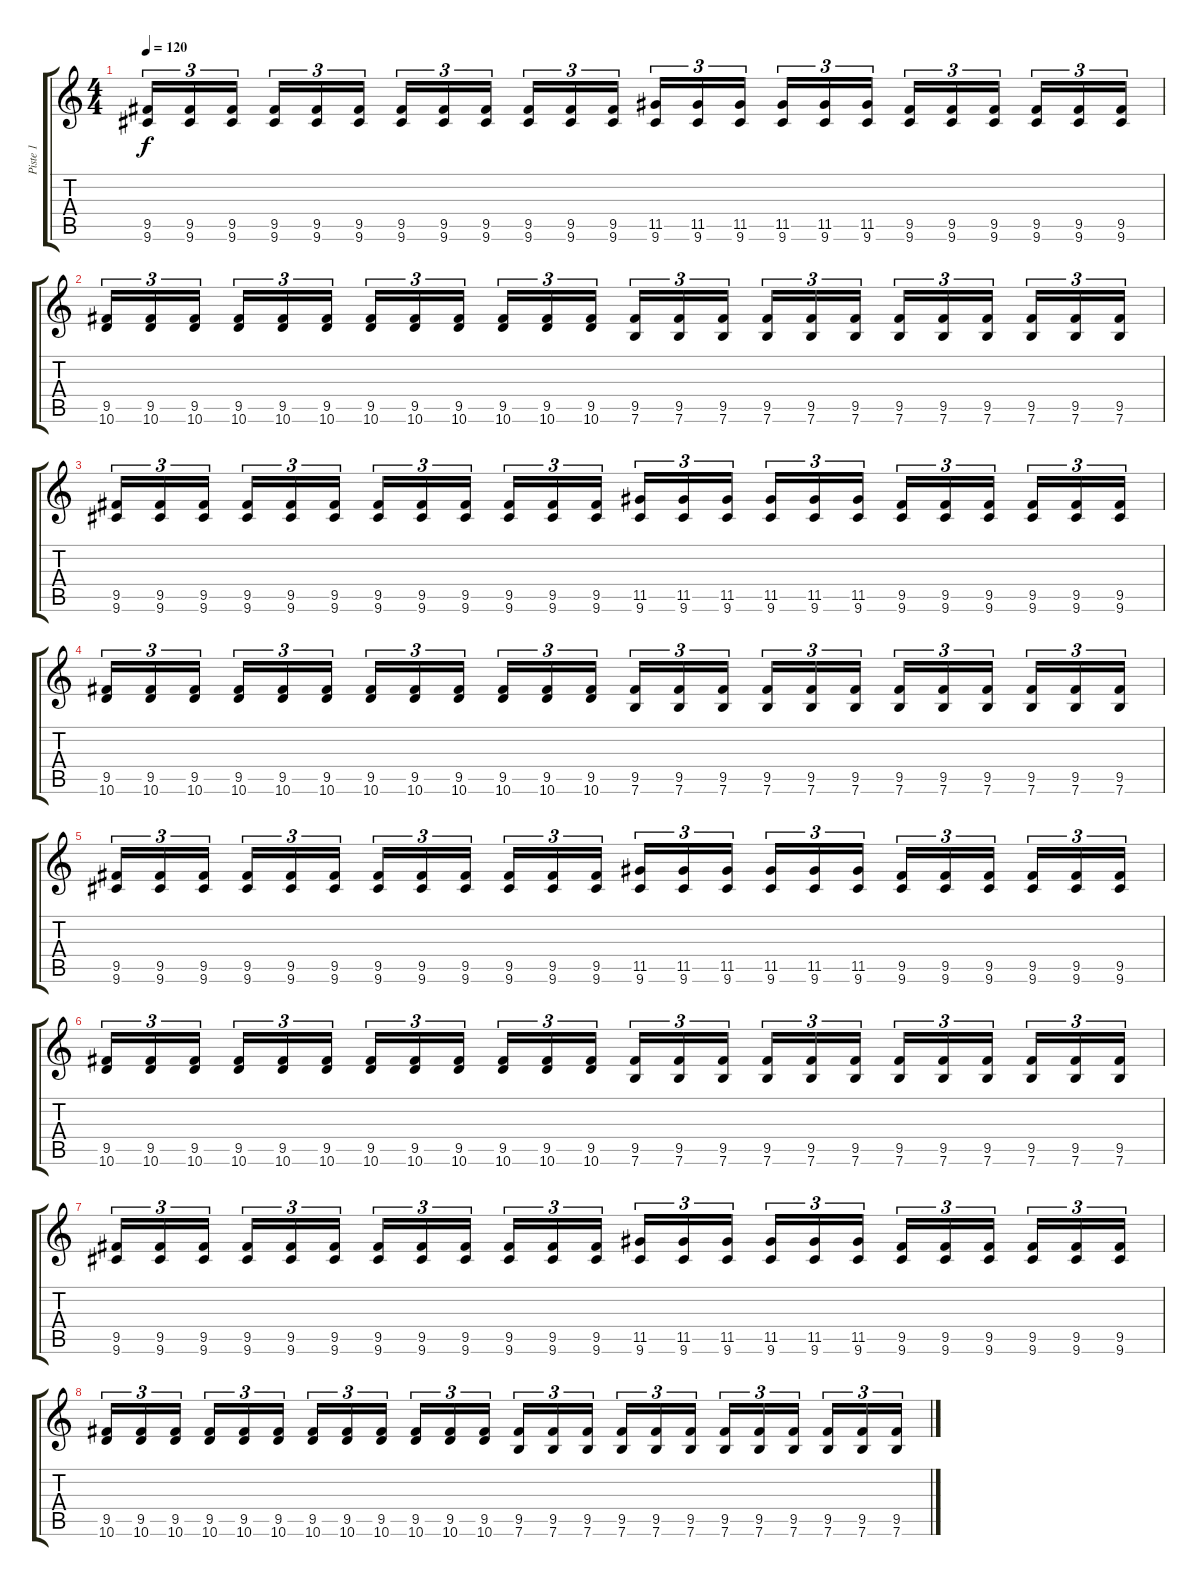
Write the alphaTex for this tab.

\track ("Piste 1" "Piste 1") {instrument distortionguitar}
\staff {score tabs}
\tuning (E4 B3 G3 D3 A2 E2) {hide}
\ts (4 4)
\tempo 120
\clef g2
\ks c
(9.5 9.6).16{tu (3 2) dy f} (9.5 9.6).16{tu (3 2)} (9.5 9.6).16{tu (3 2) beam splitsecondary} (9.5 9.6).16{tu (3 2)} (9.5 9.6).16{tu (3 2)} (9.5 9.6).16{tu (3 2)} (9.5 9.6).16{tu (3 2)} (9.5 9.6).16{tu (3 2)} (9.5 9.6).16{tu (3 2) beam splitsecondary} (9.5 9.6).16{tu (3 2)} (9.5 9.6).16{tu (3 2)} (9.5 9.6).16{tu (3 2)} (11.5 9.6).16{tu (3 2)} (11.5 9.6).16{tu (3 2)} (11.5 9.6).16{tu (3 2) beam splitsecondary} (11.5 9.6).16{tu (3 2)} (11.5 9.6).16{tu (3 2)} (11.5 9.6).16{tu (3 2)} (9.5 9.6).16{tu (3 2)} (9.5 9.6).16{tu (3 2)} (9.5 9.6).16{tu (3 2) beam splitsecondary} (9.5 9.6).16{tu (3 2)} (9.5 9.6).16{tu (3 2)} (9.5 9.6).16{tu (3 2)} |
(9.5 10.6).16{tu (3 2)} (9.5 10.6).16{tu (3 2)} (9.5 10.6).16{tu (3 2) beam splitsecondary} (9.5 10.6).16{tu (3 2)} (9.5 10.6).16{tu (3 2)} (9.5 10.6).16{tu (3 2)} (9.5 10.6).16{tu (3 2)} (9.5 10.6).16{tu (3 2)} (9.5 10.6).16{tu (3 2) beam splitsecondary} (9.5 10.6).16{tu (3 2)} (9.5 10.6).16{tu (3 2)} (9.5 10.6).16{tu (3 2)} (9.5 7.6).16{tu (3 2)} (9.5 7.6).16{tu (3 2)} (9.5 7.6).16{tu (3 2) beam splitsecondary} (9.5 7.6).16{tu (3 2)} (9.5 7.6).16{tu (3 2)} (9.5 7.6).16{tu (3 2)} (9.5 7.6).16{tu (3 2)} (9.5 7.6).16{tu (3 2)} (9.5 7.6).16{tu (3 2) beam splitsecondary} (9.5 7.6).16{tu (3 2)} (9.5 7.6).16{tu (3 2)} (9.5 7.6).16{tu (3 2)} |
(9.5 9.6).16{tu (3 2)} (9.5 9.6).16{tu (3 2)} (9.5 9.6).16{tu (3 2) beam splitsecondary} (9.5 9.6).16{tu (3 2)} (9.5 9.6).16{tu (3 2)} (9.5 9.6).16{tu (3 2)} (9.5 9.6).16{tu (3 2)} (9.5 9.6).16{tu (3 2)} (9.5 9.6).16{tu (3 2) beam splitsecondary} (9.5 9.6).16{tu (3 2)} (9.5 9.6).16{tu (3 2)} (9.5 9.6).16{tu (3 2)} (11.5 9.6).16{tu (3 2)} (11.5 9.6).16{tu (3 2)} (11.5 9.6).16{tu (3 2) beam splitsecondary} (11.5 9.6).16{tu (3 2)} (11.5 9.6).16{tu (3 2)} (11.5 9.6).16{tu (3 2)} (9.5 9.6).16{tu (3 2)} (9.5 9.6).16{tu (3 2)} (9.5 9.6).16{tu (3 2) beam splitsecondary} (9.5 9.6).16{tu (3 2)} (9.5 9.6).16{tu (3 2)} (9.5 9.6).16{tu (3 2)} |
(9.5 10.6).16{tu (3 2)} (9.5 10.6).16{tu (3 2)} (9.5 10.6).16{tu (3 2) beam splitsecondary} (9.5 10.6).16{tu (3 2)} (9.5 10.6).16{tu (3 2)} (9.5 10.6).16{tu (3 2)} (9.5 10.6).16{tu (3 2)} (9.5 10.6).16{tu (3 2)} (9.5 10.6).16{tu (3 2) beam splitsecondary} (9.5 10.6).16{tu (3 2)} (9.5 10.6).16{tu (3 2)} (9.5 10.6).16{tu (3 2)} (9.5 7.6).16{tu (3 2)} (9.5 7.6).16{tu (3 2)} (9.5 7.6).16{tu (3 2) beam splitsecondary} (9.5 7.6).16{tu (3 2)} (9.5 7.6).16{tu (3 2)} (9.5 7.6).16{tu (3 2)} (9.5 7.6).16{tu (3 2)} (9.5 7.6).16{tu (3 2)} (9.5 7.6).16{tu (3 2) beam splitsecondary} (9.5 7.6).16{tu (3 2)} (9.5 7.6).16{tu (3 2)} (9.5 7.6).16{tu (3 2)} |
(9.5 9.6).16{tu (3 2)} (9.5 9.6).16{tu (3 2)} (9.5 9.6).16{tu (3 2) beam splitsecondary} (9.5 9.6).16{tu (3 2)} (9.5 9.6).16{tu (3 2)} (9.5 9.6).16{tu (3 2)} (9.5 9.6).16{tu (3 2)} (9.5 9.6).16{tu (3 2)} (9.5 9.6).16{tu (3 2) beam splitsecondary} (9.5 9.6).16{tu (3 2)} (9.5 9.6).16{tu (3 2)} (9.5 9.6).16{tu (3 2)} (11.5 9.6).16{tu (3 2)} (11.5 9.6).16{tu (3 2)} (11.5 9.6).16{tu (3 2) beam splitsecondary} (11.5 9.6).16{tu (3 2)} (11.5 9.6).16{tu (3 2)} (11.5 9.6).16{tu (3 2)} (9.5 9.6).16{tu (3 2)} (9.5 9.6).16{tu (3 2)} (9.5 9.6).16{tu (3 2) beam splitsecondary} (9.5 9.6).16{tu (3 2)} (9.5 9.6).16{tu (3 2)} (9.5 9.6).16{tu (3 2)} |
(9.5 10.6).16{tu (3 2)} (9.5 10.6).16{tu (3 2)} (9.5 10.6).16{tu (3 2) beam splitsecondary} (9.5 10.6).16{tu (3 2)} (9.5 10.6).16{tu (3 2)} (9.5 10.6).16{tu (3 2)} (9.5 10.6).16{tu (3 2)} (9.5 10.6).16{tu (3 2)} (9.5 10.6).16{tu (3 2) beam splitsecondary} (9.5 10.6).16{tu (3 2)} (9.5 10.6).16{tu (3 2)} (9.5 10.6).16{tu (3 2)} (9.5 7.6).16{tu (3 2)} (9.5 7.6).16{tu (3 2)} (9.5 7.6).16{tu (3 2) beam splitsecondary} (9.5 7.6).16{tu (3 2)} (9.5 7.6).16{tu (3 2)} (9.5 7.6).16{tu (3 2)} (9.5 7.6).16{tu (3 2)} (9.5 7.6).16{tu (3 2)} (9.5 7.6).16{tu (3 2) beam splitsecondary} (9.5 7.6).16{tu (3 2)} (9.5 7.6).16{tu (3 2)} (9.5 7.6).16{tu (3 2)} |
(9.5 9.6).16{tu (3 2)} (9.5 9.6).16{tu (3 2)} (9.5 9.6).16{tu (3 2) beam splitsecondary} (9.5 9.6).16{tu (3 2)} (9.5 9.6).16{tu (3 2)} (9.5 9.6).16{tu (3 2)} (9.5 9.6).16{tu (3 2)} (9.5 9.6).16{tu (3 2)} (9.5 9.6).16{tu (3 2) beam splitsecondary} (9.5 9.6).16{tu (3 2)} (9.5 9.6).16{tu (3 2)} (9.5 9.6).16{tu (3 2)} (11.5 9.6).16{tu (3 2)} (11.5 9.6).16{tu (3 2)} (11.5 9.6).16{tu (3 2) beam splitsecondary} (11.5 9.6).16{tu (3 2)} (11.5 9.6).16{tu (3 2)} (11.5 9.6).16{tu (3 2)} (9.5 9.6).16{tu (3 2)} (9.5 9.6).16{tu (3 2)} (9.5 9.6).16{tu (3 2) beam splitsecondary} (9.5 9.6).16{tu (3 2)} (9.5 9.6).16{tu (3 2)} (9.5 9.6).16{tu (3 2)} |
(9.5 10.6).16{tu (3 2)} (9.5 10.6).16{tu (3 2)} (9.5 10.6).16{tu (3 2) beam splitsecondary} (9.5 10.6).16{tu (3 2)} (9.5 10.6).16{tu (3 2)} (9.5 10.6).16{tu (3 2)} (9.5 10.6).16{tu (3 2)} (9.5 10.6).16{tu (3 2)} (9.5 10.6).16{tu (3 2) beam splitsecondary} (9.5 10.6).16{tu (3 2)} (9.5 10.6).16{tu (3 2)} (9.5 10.6).16{tu (3 2)} (9.5 7.6).16{tu (3 2)} (9.5 7.6).16{tu (3 2)} (9.5 7.6).16{tu (3 2) beam splitsecondary} (9.5 7.6).16{tu (3 2)} (9.5 7.6).16{tu (3 2)} (9.5 7.6).16{tu (3 2)} (9.5 7.6).16{tu (3 2)} (9.5 7.6).16{tu (3 2)} (9.5 7.6).16{tu (3 2) beam splitsecondary} (9.5 7.6).16{tu (3 2)} (9.5 7.6).16{tu (3 2)} (9.5 7.6).16{tu (3 2)}
